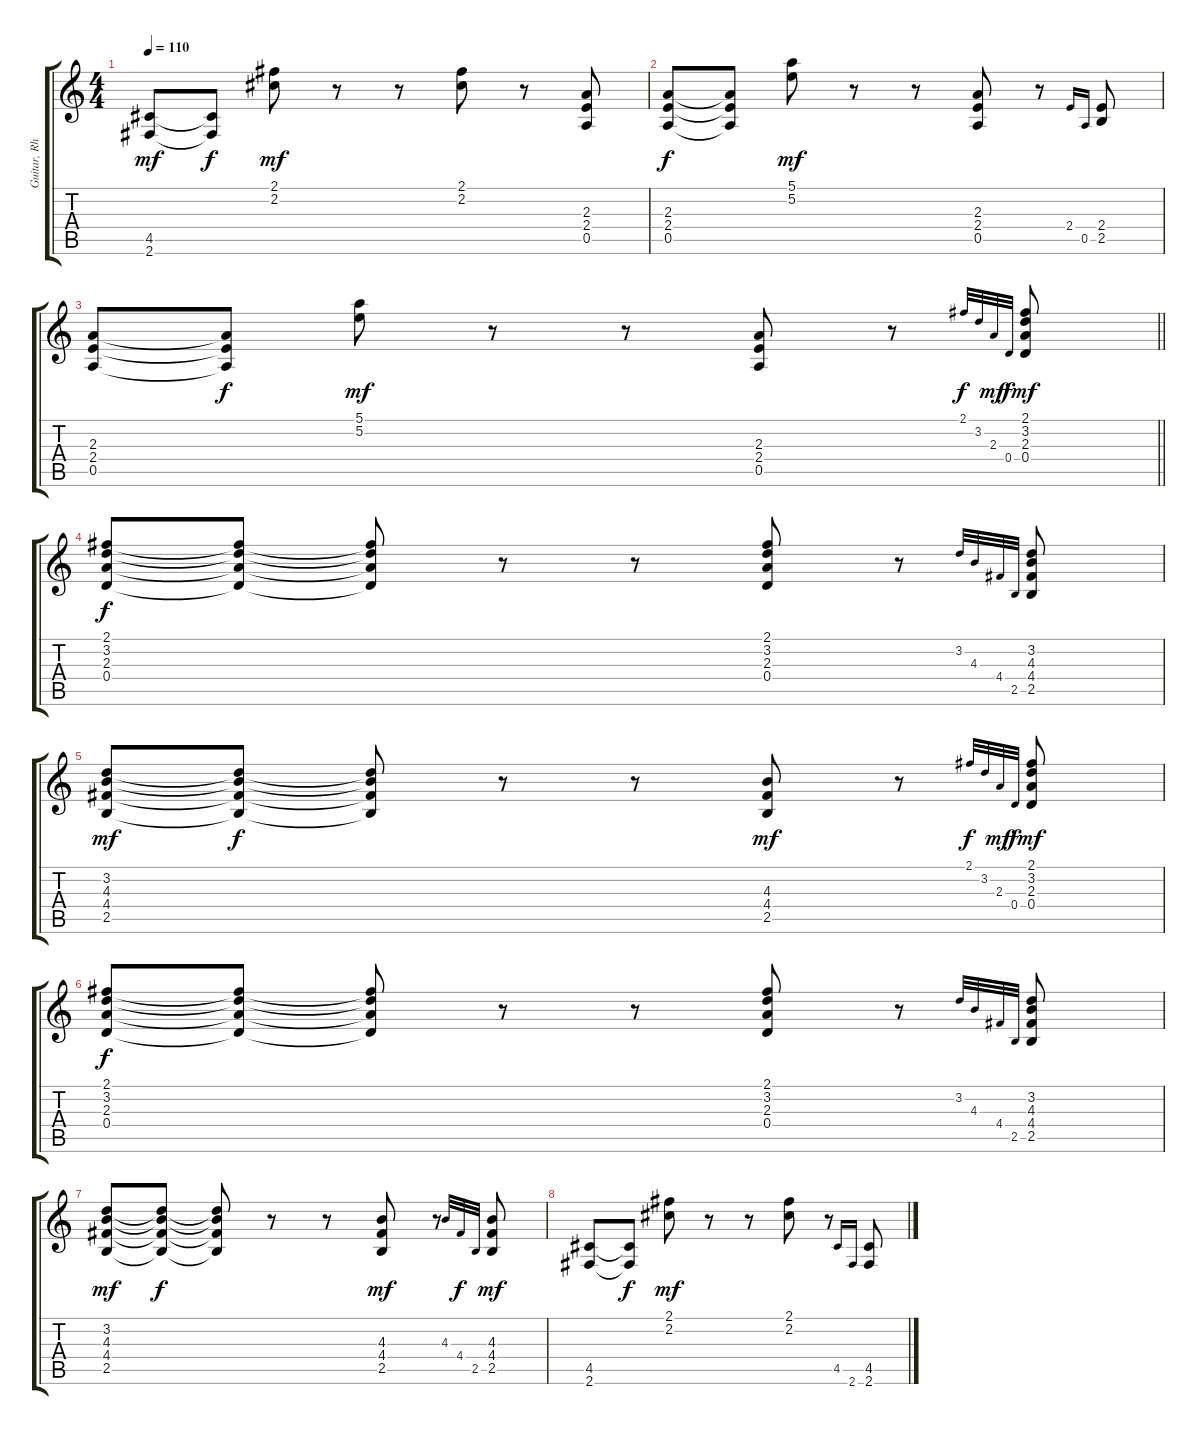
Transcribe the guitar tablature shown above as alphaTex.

\track ("Guitar, Rhythm Alt" "Guitar, Rh") {mute instrument electricguitarclean}
\staff {score tabs}
\tuning (E4 B3 G3 D3 A2 E2) {hide}
\ts (4 4)
\tempo 110
\clef g2
\ks c
(4.5 2.6).8{dy mf} (4.5{t} 2.6{t}).8{dy f} (2.1 2.2).8{dy mf} r.8 r.8 (2.1 2.2).8 r.8 (2.3 2.4 0.5).8 |
(2.3 2.4 0.5).8{dy f} (2.3{t} 2.4{t} 0.5{t}).8 (5.1 5.2).8{dy mf} r.8 r.8 (2.3 2.4 0.5).8 r.8 2.4.16{gr onbeat} 0.5.16{gr onbeat} (2.4 2.5).8 |
\barLineRight lightlight
(2.3 2.4 0.5).8 (2.3{t} 2.4{t} 0.5{t}).8{dy f} (5.1 5.2).8{dy mf} r.8 r.8 (2.3 2.4 0.5).8 r.8 2.1.32{gr onbeat dy f} 3.2.32{gr onbeat} 2.3.32{gr onbeat dy mf} 0.4.32{gr onbeat dy f} (2.1 3.2 2.3 0.4).8{dy mf} |
(2.1 3.2 2.3 0.4).8{dy f} (2.1{t} 3.2{t} 2.3{t} 0.4{t}).8 (2.1{t} 3.2{t} 2.3{t} 0.4{t}).8 r.8 r.8 (2.1 3.2 2.3 0.4).8 r.8 3.2.32{gr onbeat} 4.3.32{gr onbeat} 4.4.32{gr onbeat} 2.5.32{gr onbeat} (3.2 4.3 4.4 2.5).8 |
(3.2 4.3 4.4 2.5).8{dy mf} (3.2{t} 4.3{t} 4.4{t} 2.5{t}).8{dy f} (3.2{t} 4.3{t} 4.4{t} 2.5{t}).8 r.8 r.8 (4.3 4.4 2.5).8{dy mf} r.8 2.1.32{gr onbeat dy f} 3.2.32{gr onbeat} 2.3.32{gr onbeat dy mf} 0.4.32{gr onbeat dy f} (2.1 3.2 2.3 0.4).8{dy mf} |
(2.1 3.2 2.3 0.4).8{dy f} (2.1{t} 3.2{t} 2.3{t} 0.4{t}).8 (2.1{t} 3.2{t} 2.3{t} 0.4{t}).8 r.8 r.8 (2.1 3.2 2.3 0.4).8 r.8 3.2.32{gr onbeat} 4.3.32{gr onbeat} 4.4.32{gr onbeat} 2.5.32{gr onbeat} (3.2 4.3 4.4 2.5).8 |
(3.2 4.3 4.4 2.5).8{dy mf} (3.2{t} 4.3{t} 4.4{t} 2.5{t}).8{dy f} (3.2{t} 4.3{t} 4.4{t} 2.5{t}).8 r.8 r.8 (4.3 4.4 2.5).8{dy mf} r.8 4.3.32{gr onbeat} 4.4.32{gr onbeat dy f} 2.5.32{gr onbeat} (4.3 4.4 2.5).8{dy mf} |
(4.5 2.6).8 (4.5{t} 2.6{t}).8{dy f} (2.1 2.2).8{dy mf} r.8 r.8 (2.1 2.2).8 r.8 4.5.16{gr onbeat} 2.6.16{gr onbeat} (4.5 2.6).8
